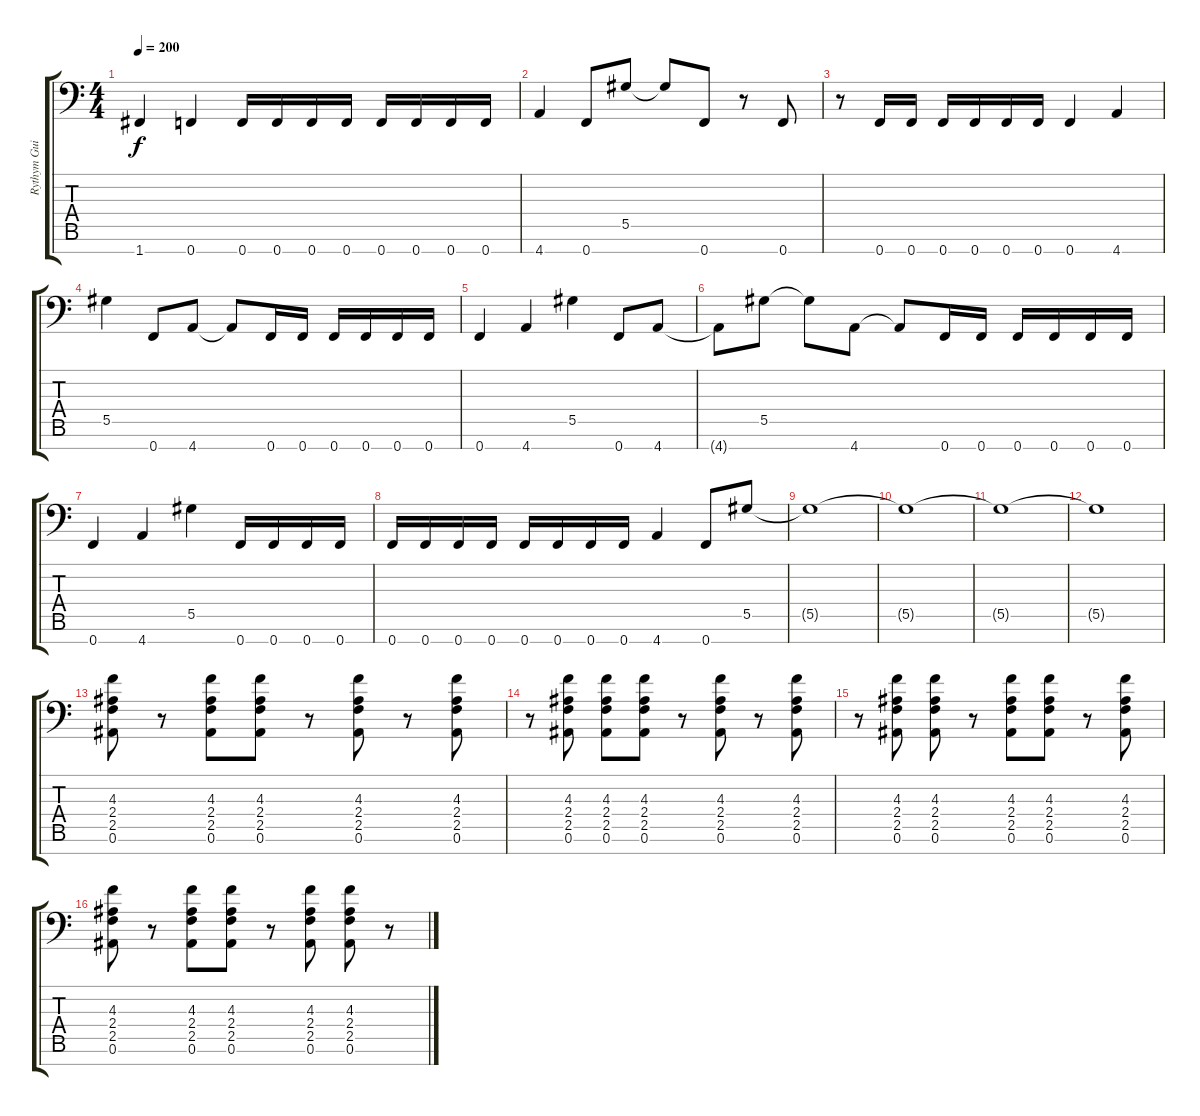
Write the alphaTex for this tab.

\track ("Rythym Guitar 2 (Tuned To F)" "Rythym Gui") {instrument distortionguitar}
\staff {score tabs}
\tuning (Bb3 Gb3 Db3 Ab2 Eb2 Bb1 F1) {hide}
\ts (4 4)
\tempo 200
\clef f4
\ks c
1.7.4{dy f} 0.7.4 0.7.16 0.7.16 0.7.16 0.7.16 0.7.16 0.7.16 0.7.16 0.7.16 |
4.7.4 0.7.8 5.5.8 5.5{t}.8 0.7.8 r.8 0.7.8 |
r.8 0.7.16 0.7.16 0.7.16 0.7.16 0.7.16 0.7.16 0.7.4 4.7.4 |
5.5.4 0.7.8 4.7.8 4.7{t}.8 0.7.16 0.7.16 0.7.16 0.7.16 0.7.16 0.7.16 |
0.7.4 4.7.4 5.5.4 0.7.8 4.7.8 |
4.7{t}.8 5.5.8 5.5{t}.8 4.7.8 4.7{t}.8 0.7.16 0.7.16 0.7.16 0.7.16 0.7.16 0.7.16 |
0.7.4 4.7.4 5.5.4 0.7.16 0.7.16 0.7.16 0.7.16 |
0.7.16 0.7.16 0.7.16 0.7.16 0.7.16 0.7.16 0.7.16 0.7.16 4.7.4 0.7.8 5.5.8 |
5.5{t}.1 |
5.5{t}.1 |
5.5{t}.1 |
5.5{t}.1 |
(4.3 2.4 2.5 0.6).8 r.8 (4.3 2.4 2.5 0.6).8 (4.3 2.4 2.5 0.6).8 r.8 (4.3 2.4 2.5 0.6).8 r.8 (4.3 2.4 2.5 0.6).8 |
r.8 (4.3 2.4 2.5 0.6).8 (4.3 2.4 2.5 0.6).8 (4.3 2.4 2.5 0.6).8 r.8 (4.3 2.4 2.5 0.6).8 r.8 (4.3 2.4 2.5 0.6).8 |
r.8 (4.3 2.4 2.5 0.6).8 (4.3 2.4 2.5 0.6).8 r.8 (4.3 2.4 2.5 0.6).8 (4.3 2.4 2.5 0.6).8 r.8 (4.3 2.4 2.5 0.6).8 |
(4.3 2.4 2.5 0.6).8 r.8 (4.3 2.4 2.5 0.6).8 (4.3 2.4 2.5 0.6).8 r.8 (4.3 2.4 2.5 0.6).8 (4.3 2.4 2.5 0.6).8 r.8
